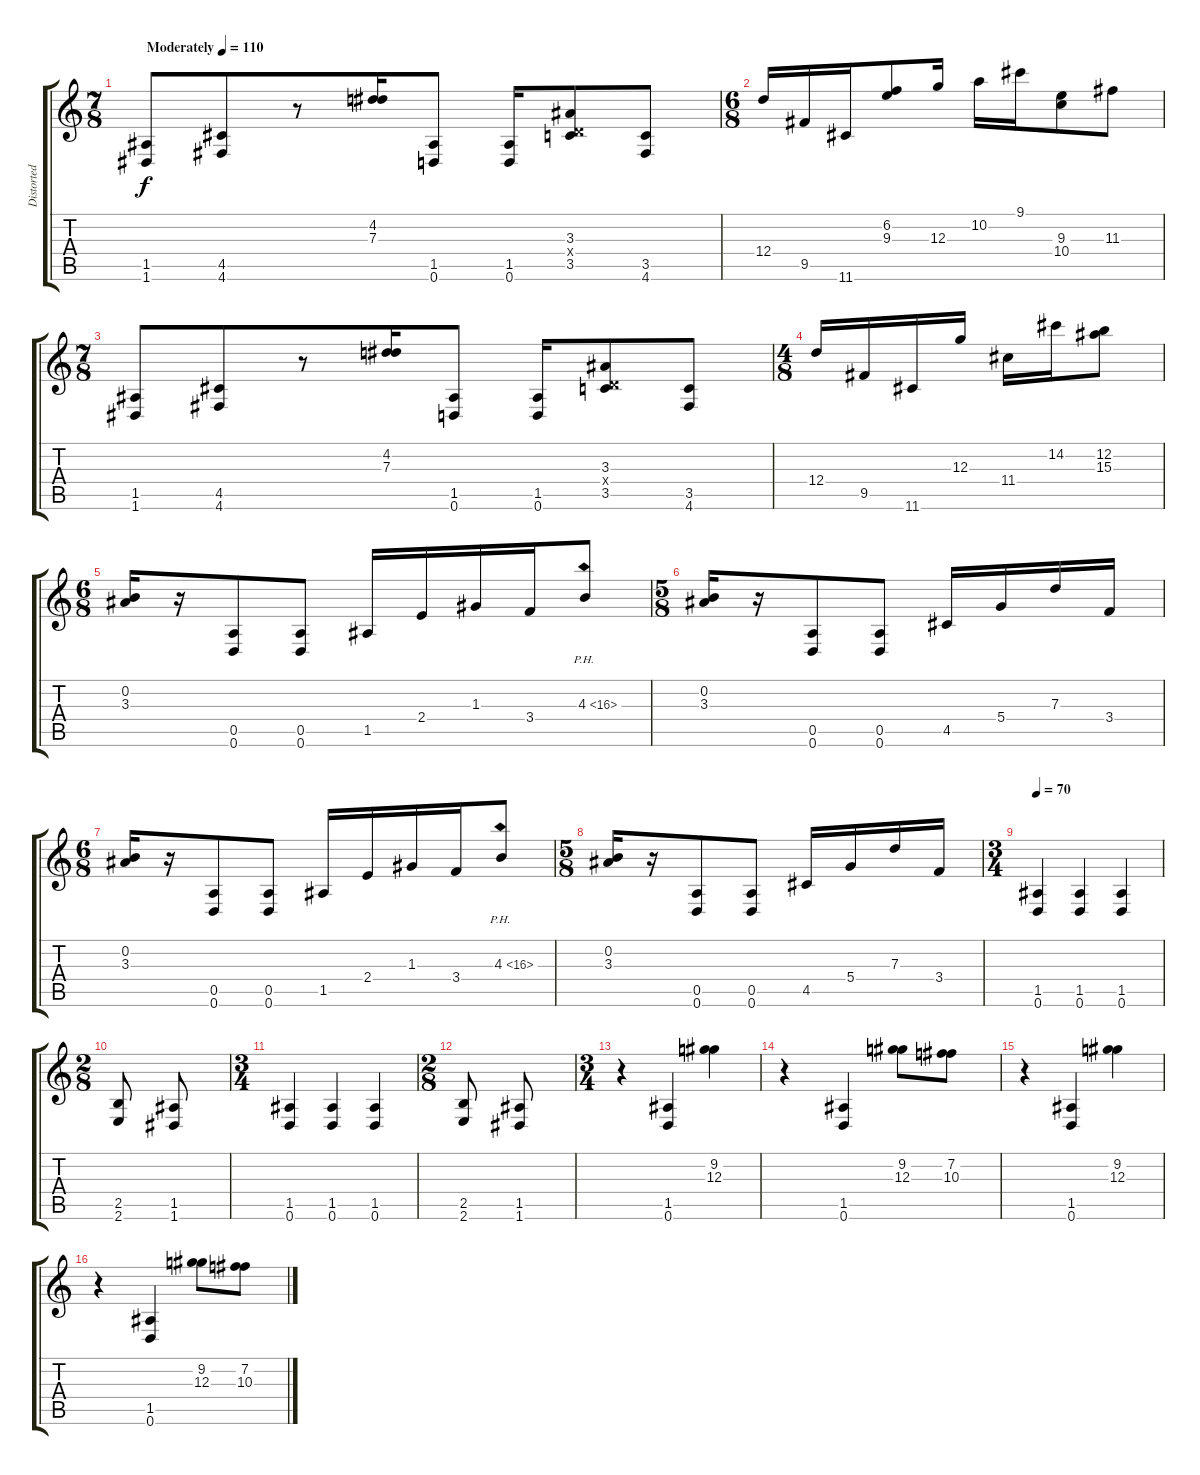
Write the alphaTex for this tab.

\track ("Distorted Guitar" "Distorted ") {instrument overdrivenguitar}
\staff {score tabs}
\tuning (E4 B3 G3 D3 A2 D2) {hide}
\ts (7 8)
\tempo (110 "Moderately")
\clef g2
\ks c
(1.5 1.6).8{dy f instrument overdrivenguitar} (4.5 4.6).8 r.8 (4.2 7.3).16 (1.5 0.6).8 (1.5 0.6).16 (3.3 0.4{x} 3.5).8 (3.5 4.6).8 |
\ts (6 8)
12.4.16 9.5.16 11.6.16 (6.2 9.3).8 12.3.16 10.2.16 9.1.16 (9.3 10.4).8 11.3.8 |
\ts (7 8)
(1.5 1.6).8 (4.5 4.6).8 r.8 (4.2 7.3).16 (1.5 0.6).8 (1.5 0.6).16 (3.3 0.4{x} 3.5).8 (3.5 4.6).8 |
\ts (4 8)
12.4.16 9.5.16 11.6.16 12.3.16 11.4.16 14.2.16 (12.2 15.3).8 |
\ts (6 8)
(0.2 3.3).16 r.16 (0.5 0.6).8 (0.5 0.6).8 1.5.16 2.4.16 1.3.16 3.4.16 4.3{ph 12}.8 |
\ts (5 8)
(0.2 3.3).16 r.16 (0.5 0.6).8 (0.5 0.6).8 4.5.16 5.4.16 7.3.16 3.4.16 |
\ts (6 8)
(0.2 3.3).16 r.16 (0.5 0.6).8 (0.5 0.6).8 1.5.16 2.4.16 1.3.16 3.4.16 4.3{ph 12}.8 |
\ts (5 8)
(0.2 3.3).16 r.16 (0.5 0.6).8 (0.5 0.6).8 4.5.16 5.4.16 7.3.16 3.4.16 |
\ts (3 4)
\tempo 70
(1.5 0.6).4 (1.5 0.6).4 (1.5 0.6).4 |
\ts (2 8)
(2.5 2.6).8 (1.5 1.6).8 |
\ts (3 4)
(1.5 0.6).4 (1.5 0.6).4 (1.5 0.6).4 |
\ts (2 8)
(2.5 2.6).8 (1.5 1.6).8 |
\ts (3 4)
r.4 (1.5 0.6).4 (9.2 12.3).4 |
r.4 (1.5 0.6).4 (9.2 12.3).8 (7.2 10.3).8 |
r.4 (1.5 0.6).4 (9.2 12.3).4 |
r.4 (1.5 0.6).4 (9.2 12.3).8 (7.2 10.3).8
